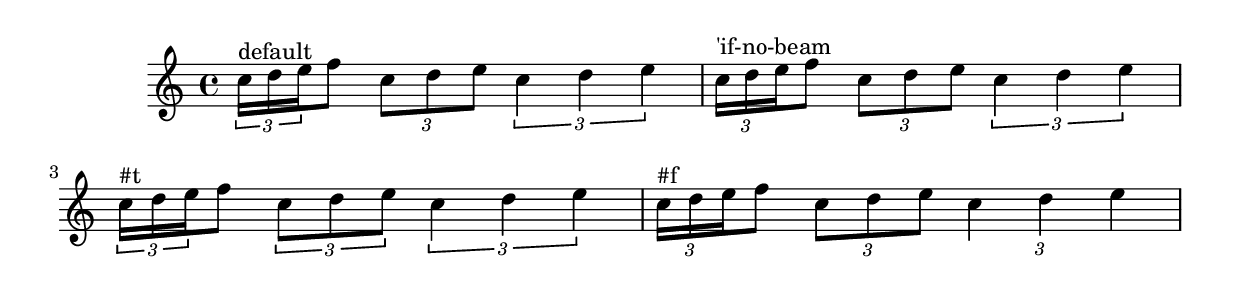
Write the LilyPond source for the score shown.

%% Do not edit this file; it is auto-generated from LSR http://lsr.dsi.unimi.it
%% This file is in the public domain.
\version "2.11.64"

\header {
  lsrtags = "rhythms, tweaks-and-overrides"

  texidoc = "
The default behavior of tuplet-bracket visibility is to print a bracket
unless there is a beam of the same length as the tuplet. To control the
visibility of tuplet brackets, set the property
@code{'bracket-visibility} to either @code{#t} (always print a
bracket), @code{#f} (never print a bracket) or @code{#'if-no-beam}
(only print a bracket if there is no beam). 

"
  doctitle = "Controlling tuplet bracket visibility"
} % begin verbatim

music = \relative c'' {
  \times 2/3 { c16[ d e } f8]
  \times 2/3 { c8 d e }
  \times 2/3 { c4 d e }
}

\new Voice {
  \relative c' {
    << \music s4^"default" >>
    \override TupletBracket #'bracket-visibility = #'if-no-beam
    << \music s4^"'if-no-beam" >>
    \override TupletBracket #'bracket-visibility = ##t
    << \music s4^"#t" >>
    \override TupletBracket #'bracket-visibility = ##f
    << \music s4^"#f" >>
  }
} 

